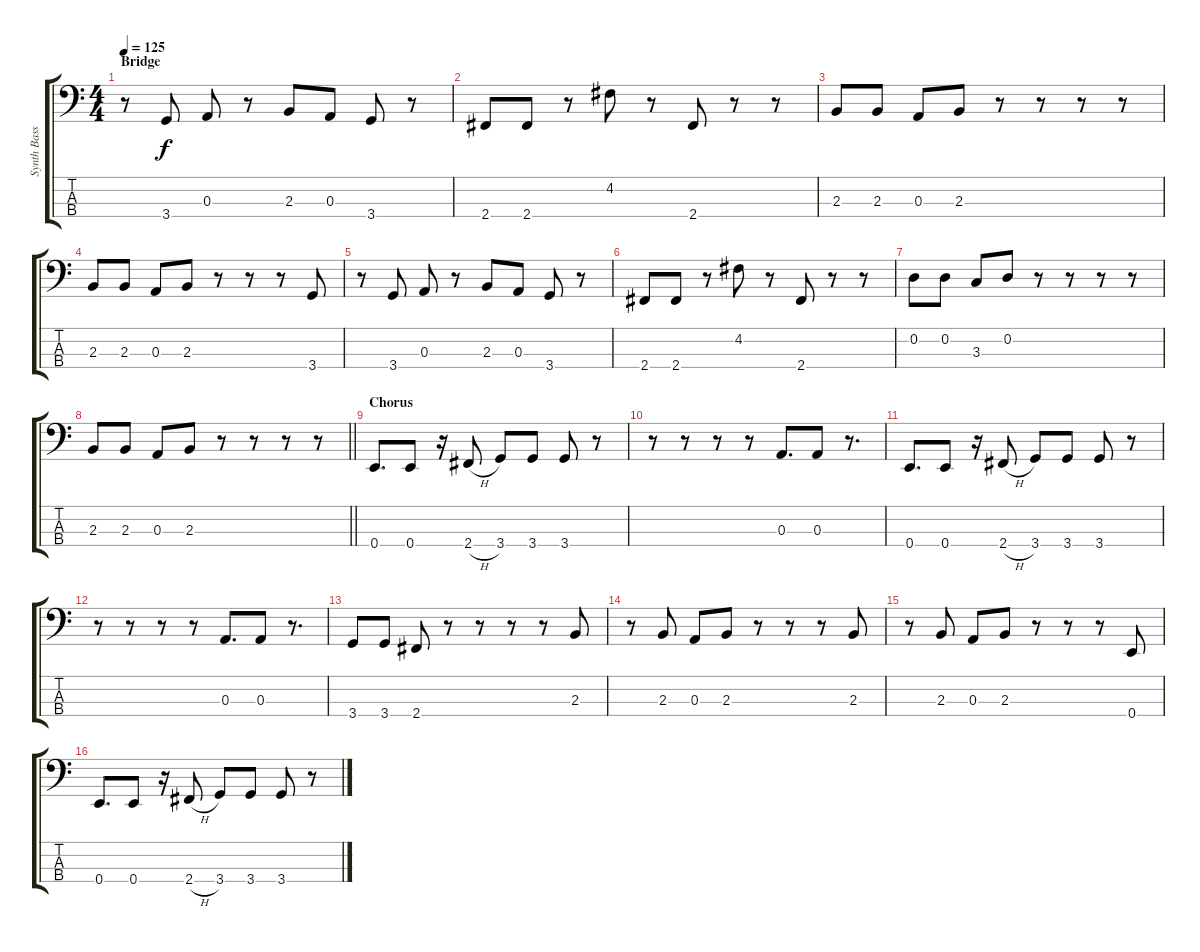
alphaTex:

\track ("Synth Bass" "Synth Bass") {instrument synthbass1}
\staff {score tabs}
\tuning (G2 D2 A1 E1) {hide}
\ts (4 4)
\section ("" "Bridge")
\tempo 125
\clef f4
\ks c
r.8{dy f} 3.4.8 0.3.8 r.8 2.3.8 0.3.8 3.4.8 r.8 |
2.4.8 2.4.8 r.8 4.2.8 r.8 2.4.8 r.8 r.8 |
2.3.8 2.3.8 0.3.8 2.3.8 r.8 r.8 r.8 r.8 |
2.3.8 2.3.8 0.3.8 2.3.8 r.8 r.8 r.8 3.4.8 |
r.8 3.4.8 0.3.8 r.8 2.3.8 0.3.8 3.4.8 r.8 |
2.4.8 2.4.8 r.8 4.2.8 r.8 2.4.8 r.8 r.8 |
0.2.8 0.2.8 3.3.8 0.2.8 r.8 r.8 r.8 r.8 |
\barLineRight lightlight
2.3.8 2.3.8 0.3.8 2.3.8 r.8 r.8 r.8 r.8 |
\section ("" "Chorus")
0.4.8{d} 0.4.8 r.16 2.4{h}.8 3.4.8 3.4.8 3.4.8 r.8 |
r.8 r.8 r.8 r.8 0.3.8{d} 0.3.8 r.8{d} |
0.4.8{d} 0.4.8 r.16 2.4{h}.8 3.4.8 3.4.8 3.4.8 r.8 |
r.8 r.8 r.8 r.8 0.3.8{d} 0.3.8 r.8{d} |
3.4.8 3.4.8 2.4.8 r.8 r.8 r.8 r.8 2.3.8 |
r.8 2.3.8 0.3.8 2.3.8 r.8 r.8 r.8 2.3.8 |
r.8 2.3.8 0.3.8 2.3.8 r.8 r.8 r.8 0.4.8 |
0.4.8{d} 0.4.8 r.16 2.4{h}.8 3.4.8 3.4.8 3.4.8 r.8
